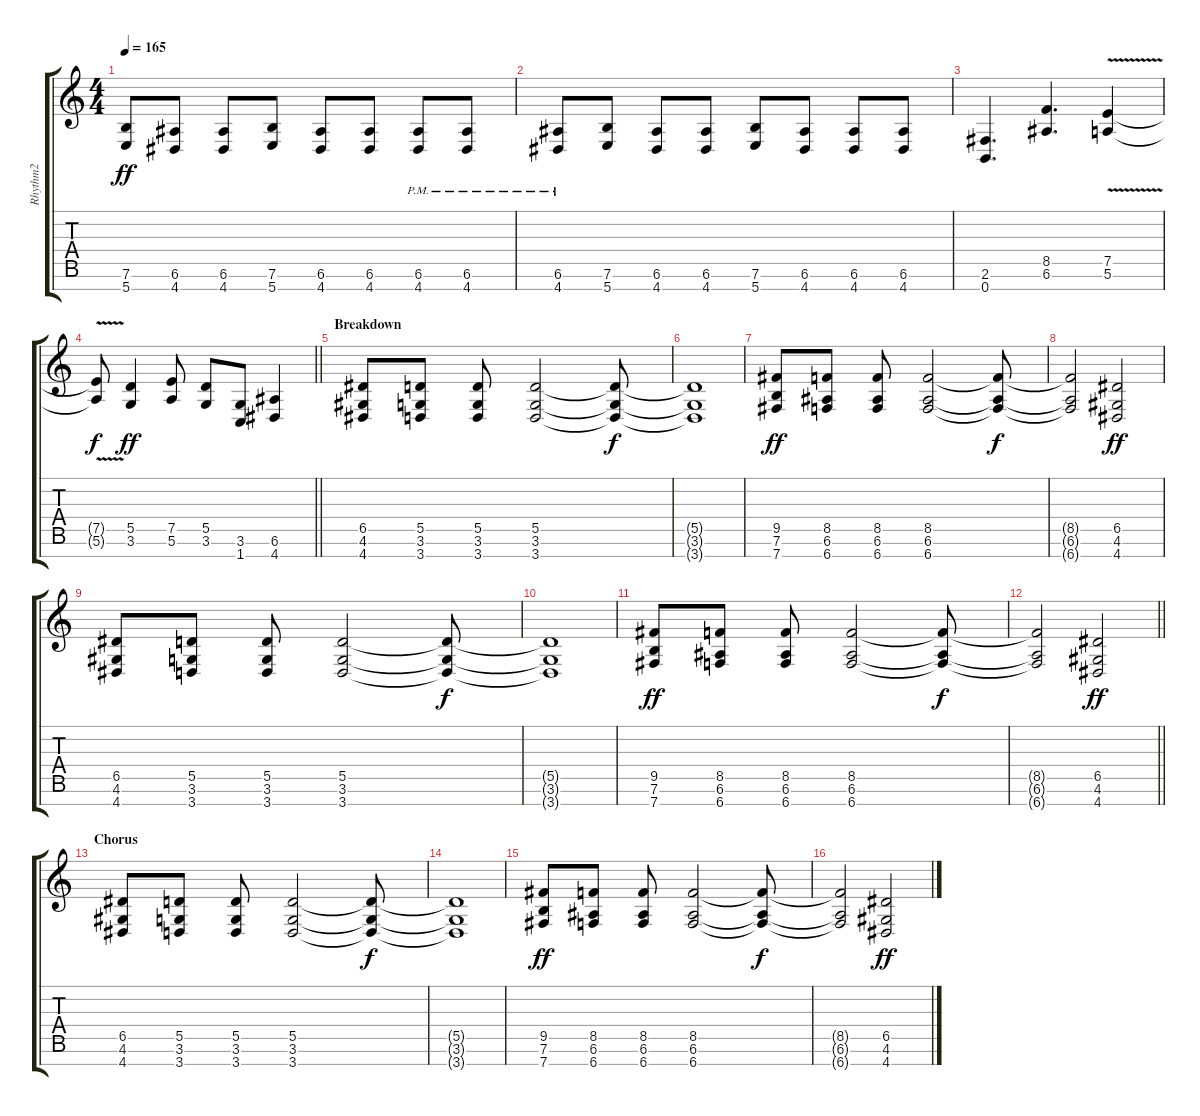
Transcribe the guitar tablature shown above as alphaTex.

\track ("Rhythm2" "Rhythm2") {instrument overdrivenguitar}
\staff {score tabs}
\tuning (E4 B3 G3 D3 A2 E2 B1) {hide}
\ts (4 4)
\tempo 165
\clef g2
\ks c
(7.6 5.7).8{dy ff} (6.6 4.7).8 (6.6 4.7).8 (7.6 5.7).8 (6.6 4.7).8 (6.6 4.7).8 (6.6{pm} 4.7{pm}).8 (6.6{pm} 4.7{pm}).8 |
(6.6{pm} 4.7{pm}).8 (7.6 5.7).8 (6.6 4.7).8 (6.6 4.7).8 (7.6 5.7).8 (6.6 4.7).8 (6.6 4.7).8 (6.6 4.7).8 |
(2.6 0.7).4{d} (8.5 6.6).4{d} (7.5{v} 5.6{v}).4 |
\barLineRight lightlight
(7.5{t} 5.6{t}).8{dy f} (5.5 3.6).4{dy ff} (7.5 5.6).8 (5.5 3.6).8 (3.6 1.7).8 (6.6 4.7).4 |
\section ("" "Breakdown")
(6.5 4.6 4.7).8 (5.5 3.6 3.7).8 (5.5 3.6 3.7).8 (5.5 3.6 3.7).2 (5.5{t} 3.6{t} 3.7{t}).8{dy f} |
(5.5{t} 3.6{t} 3.7{t}).1 |
(9.5 7.6 7.7).8{dy ff} (8.5 6.6 6.7).8 (8.5 6.6 6.7).8 (8.5 6.6 6.7).2 (8.5{t} 6.6{t} 6.7{t}).8{dy f} |
(8.5{t} 6.6{t} 6.7{t}).2 (6.5 4.6 4.7).2{dy ff} |
(6.5 4.6 4.7).8 (5.5 3.6 3.7).8 (5.5 3.6 3.7).8 (5.5 3.6 3.7).2 (5.5{t} 3.6{t} 3.7{t}).8{dy f} |
(5.5{t} 3.6{t} 3.7{t}).1 |
(9.5 7.6 7.7).8{dy ff} (8.5 6.6 6.7).8 (8.5 6.6 6.7).8 (8.5 6.6 6.7).2 (8.5{t} 6.6{t} 6.7{t}).8{dy f} |
\barLineRight lightlight
(8.5{t} 6.6{t} 6.7{t}).2 (6.5 4.6 4.7).2{dy ff} |
\section ("" "Chorus")
(6.5 4.6 4.7).8 (5.5 3.6 3.7).8 (5.5 3.6 3.7).8 (5.5 3.6 3.7).2 (5.5{t} 3.6{t} 3.7{t}).8{dy f} |
(5.5{t} 3.6{t} 3.7{t}).1 |
(9.5 7.6 7.7).8{dy ff} (8.5 6.6 6.7).8 (8.5 6.6 6.7).8 (8.5 6.6 6.7).2 (8.5{t} 6.6{t} 6.7{t}).8{dy f} |
(8.5{t} 6.6{t} 6.7{t}).2 (6.5 4.6 4.7).2{dy ff}
